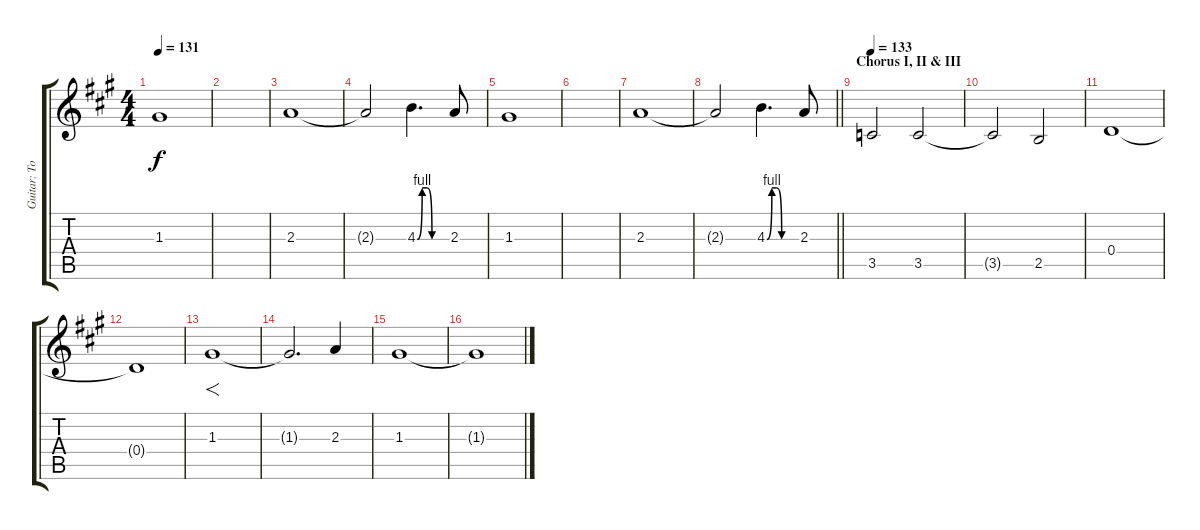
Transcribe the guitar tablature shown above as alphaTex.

\track ("Guitar: Tony" "Guitar: To") {instrument overdrivenguitar}
\staff {score tabs}
\tuning (E4 B3 G3 D3 A2 E2) {hide}
\ts (4 4)
\tempo 131
\clef g2
\ks a
1.3.1{dy f} |
|
2.3.1 |
2.3{t}.2 4.3{be (custom 0 0 10 4 20 4 30 0 60 0)}.4{d} 2.3.8 |
1.3.1 |
|
2.3.1 |
\barLineRight lightlight
2.3{t}.2 4.3{be (custom 0 0 10 4 20 4 30 0 60 0)}.4{d} 2.3.8 |
\section ("" "Chorus I, II & III")
\tempo 133
3.5.2 3.5.2 |
3.5{t}.2 2.5.2 |
0.4.1 |
0.4{t}.1 |
1.3.1{f} |
1.3{t}.2{d} 2.3.4 |
1.3.1 |
1.3{t}.1
